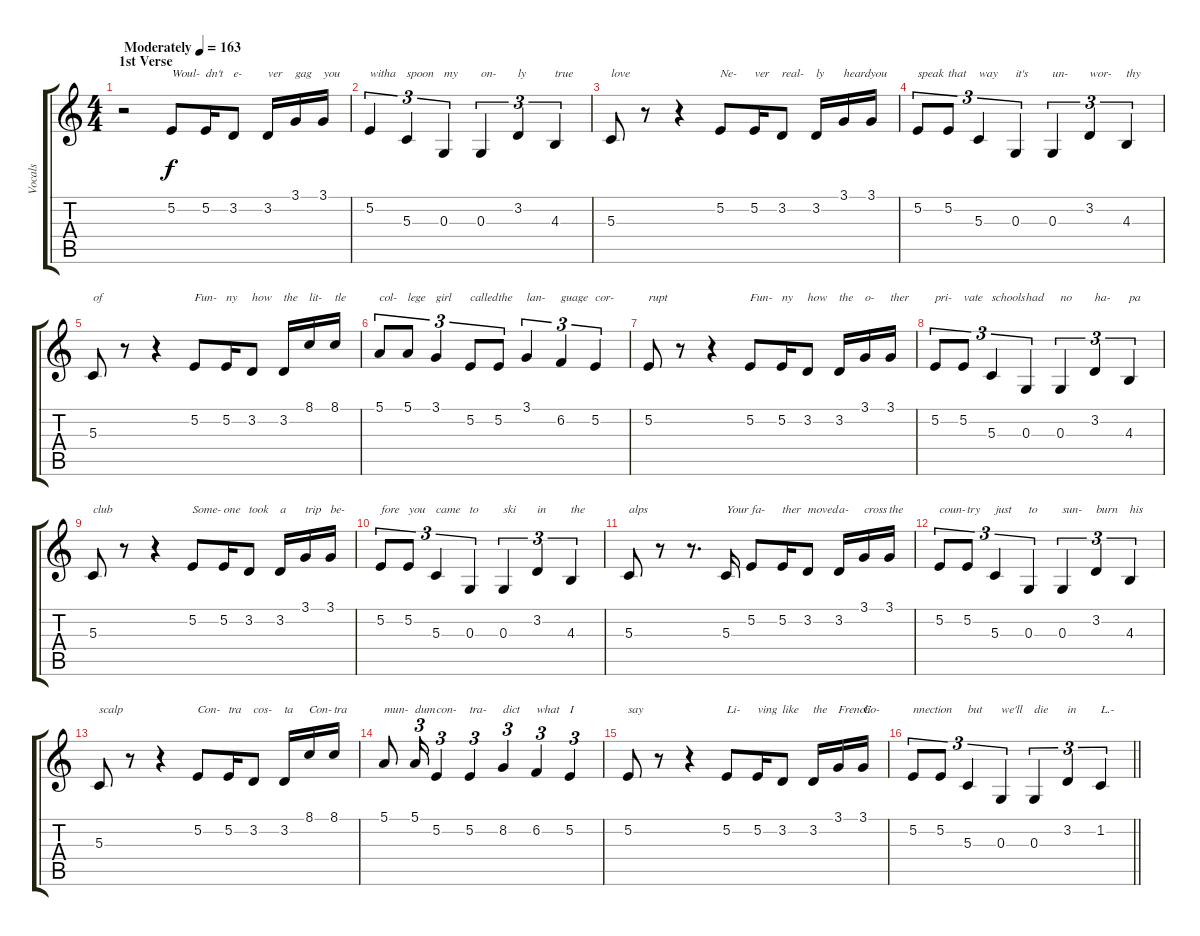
\track ("Vocals" "Vocals") {instrument lead6voice}
\staff {score tabs}
\tuning (E4 B3 G3 D3 A2 E2) {hide}
\ts (4 4)
\section ("" "1st Verse")
\tempo (163 "Moderately")
\clef g2
\ks c
r.2{dy f instrument lead6voice} 5.2.8{txt "Woul-"} 5.2.16{txt "dn't"} 3.2.8{txt "e-"} 3.2.16{txt "ver"} 3.1.16{txt "gag"} 3.1.16{txt "you"} |
5.2.4{tu (3 2) txt "witha"} 5.3.4{tu (3 2) txt "spoon"} 0.3.4{tu (3 2) txt "my"} 0.3.4{tu (3 2) txt "on-"} 3.2.4{tu (3 2) txt "ly"} 4.3.4{tu (3 2) txt "true"} |
5.3.8{txt "love"} r.8 r.4 5.2.8{txt "Ne-"} 5.2.16{txt "ver"} 3.2.8{txt "real-"} 3.2.16{txt "ly"} 3.1.16{txt "heardyou"} 3.1.16 |
5.2.8{tu (3 2) txt "speak"} 5.2.8{tu (3 2) txt "that"} 5.3.4{tu (3 2) txt "way"} 0.3.4{tu (3 2) txt "it's"} 0.3.4{tu (3 2) txt "un-"} 3.2.4{tu (3 2) txt "wor-"} 4.3.4{tu (3 2) txt "thy"} |
5.3.8{txt "of"} r.8 r.4 5.2.8{txt "Fun-"} 5.2.16{txt "ny"} 3.2.8{txt "how"} 3.2.16{txt "the"} 8.1.16{txt "lit-"} 8.1.16{txt "tle"} |
5.1.8{tu (3 2) txt "col-"} 5.1.8{tu (3 2) txt "lege"} 3.1.4{tu (3 2) txt "girl"} 5.2.8{tu (3 2) txt "called"} 5.2.8{tu (3 2) txt "the"} 3.1.4{tu (3 2) txt "lan-"} 6.2.4{tu (3 2) txt "guage"} 5.2.4{tu (3 2) txt "cor-"} |
5.2.8{txt "rupt"} r.8 r.4 5.2.8{txt "Fun-"} 5.2.16{txt "ny"} 3.2.8{txt "how"} 3.2.16{txt "the"} 3.1.16{txt "o-"} 3.1.16{txt "ther"} |
5.2.8{tu (3 2) txt "pri-"} 5.2.8{tu (3 2) txt "vate"} 5.3.4{tu (3 2) txt "schools"} 0.3.4{tu (3 2) txt "had"} 0.3.4{tu (3 2) txt "no"} 3.2.4{tu (3 2) txt "ha-"} 4.3.4{tu (3 2) txt "pa"} |
5.3.8{txt "club"} r.8 r.4 5.2.8{txt "Some-"} 5.2.16{txt "one"} 3.2.8{txt "took"} 3.2.16{txt "a"} 3.1.16{txt "trip"} 3.1.16{txt "be-"} |
5.2.8{tu (3 2) txt "fore"} 5.2.8{tu (3 2) txt "you"} 5.3.4{tu (3 2) txt "came"} 0.3.4{tu (3 2) txt "to"} 0.3.4{tu (3 2) txt "ski"} 3.2.4{tu (3 2) txt "in"} 4.3.4{tu (3 2) txt "the"} |
5.3.8{txt "alps"} r.8 r.8{d} 5.3.16{txt "Your"} 5.2.8{txt "fa-"} 5.2.16{txt "ther"} 3.2.8{txt "moved"} 3.2.16{txt "a-"} 3.1.16{txt "cross"} 3.1.16{txt "the"} |
5.2.8{tu (3 2) txt "coun-"} 5.2.8{tu (3 2) txt "try"} 5.3.4{tu (3 2) txt "just"} 0.3.4{tu (3 2) txt "to"} 0.3.4{tu (3 2) txt "sun-"} 3.2.4{tu (3 2) txt "burn"} 4.3.4{tu (3 2) txt "his"} |
5.3.8{txt "scalp"} r.8 r.4 5.2.8{txt "Con-"} 5.2.16{txt "tra"} 3.2.8{txt "cos-"} 3.2.16{txt "ta"} 8.1.16{txt "Con-"} 8.1.16{txt "tra"} |
5.1.8{txt "mun-"} 5.1.16{tu (3 2) txt "dum"} 5.2.4{tu (3 2) txt "con-"} 5.2.4{tu (3 2) txt "tra-"} 8.2.4{tu (3 2) txt "dict"} 6.2.4{tu (3 2) txt "what"} 5.2.4{tu (3 2) txt "I"} |
5.2.8{txt "say"} r.8 r.4 5.2.8{txt "Li-"} 5.2.16{txt "ving"} 3.2.8{txt "like"} 3.2.16{txt "the"} 3.1.16{txt "French"} 3.1.16{txt "Co-"} |
\barLineRight lightlight
5.2.8{tu (3 2) txt "nnection"} 5.2.8{tu (3 2)} 5.3.4{tu (3 2) txt "but"} 0.3.4{tu (3 2) txt "we'll"} 0.3.4{tu (3 2) txt "die"} 3.2.4{tu (3 2) txt "in"} 1.2.4{tu (3 2) txt "L.-"}
